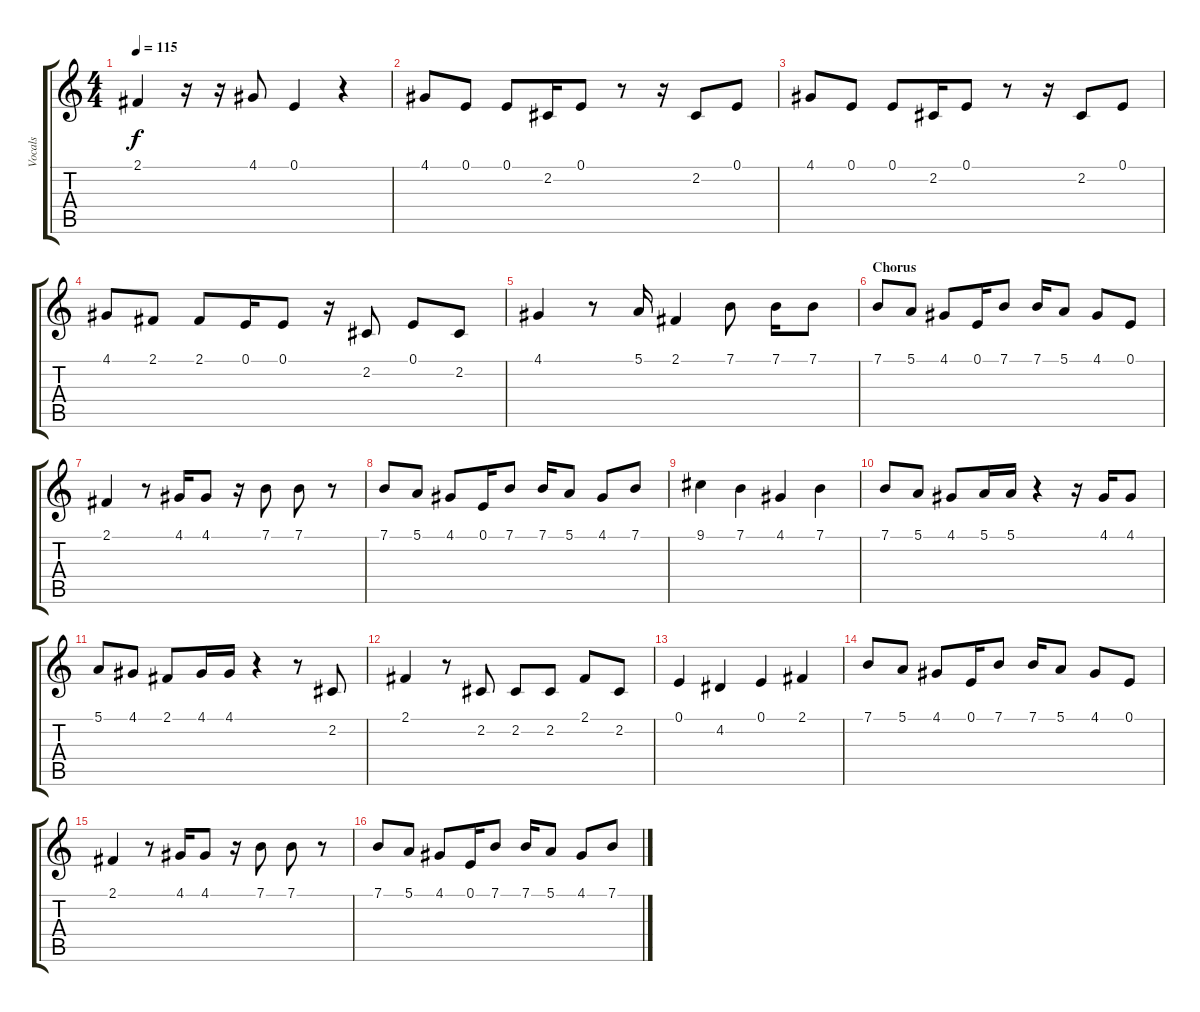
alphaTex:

\track ("Vocals" "Vocals") {instrument oboe}
\staff {score tabs}
\tuning (E4 B3 G3 D3 A2 E2) {hide}
\ts (4 4)
\tempo 115
\clef g2
\ks c
2.1.4{dy f} r.16 r.16 4.1.8 0.1.4 r.4 |
4.1.8 0.1.8 0.1.8 2.2.16 0.1.8 r.8 r.16 2.2.8 0.1.8 |
4.1.8 0.1.8 0.1.8 2.2.16 0.1.8 r.8 r.16 2.2.8 0.1.8 |
4.1.8 2.1.8 2.1.8 0.1.16 0.1.8 r.16 2.2.8 0.1.8 2.2.8 |
4.1.4 r.8 5.1.16 2.1.4 7.1.8 7.1.16 7.1.8 |
\section ("" "Chorus")
7.1.8 5.1.8 4.1.8 0.1.16 7.1.8 7.1.16 5.1.8 4.1.8 0.1.8 |
2.1.4 r.8 4.1.16 4.1.8 r.16 7.1.8 7.1.8 r.8 |
7.1.8 5.1.8 4.1.8 0.1.16 7.1.8 7.1.16 5.1.8 4.1.8 7.1.8 |
9.1.4 7.1.4 4.1.4 7.1.4 |
7.1.8 5.1.8 4.1.8 5.1.16 5.1.16 r.4 r.16 4.1.16 4.1.8 |
5.1.8 4.1.8 2.1.8 4.1.16 4.1.16 r.4 r.8 2.2.8 |
2.1.4 r.8 2.2.8 2.2.8 2.2.8 2.1.8 2.2.8 |
0.1.4 4.2.4 0.1.4 2.1.4 |
7.1.8 5.1.8 4.1.8 0.1.16 7.1.8 7.1.16 5.1.8 4.1.8 0.1.8 |
2.1.4 r.8 4.1.16 4.1.8 r.16 7.1.8 7.1.8 r.8 |
7.1.8 5.1.8 4.1.8 0.1.16 7.1.8 7.1.16 5.1.8 4.1.8 7.1.8
